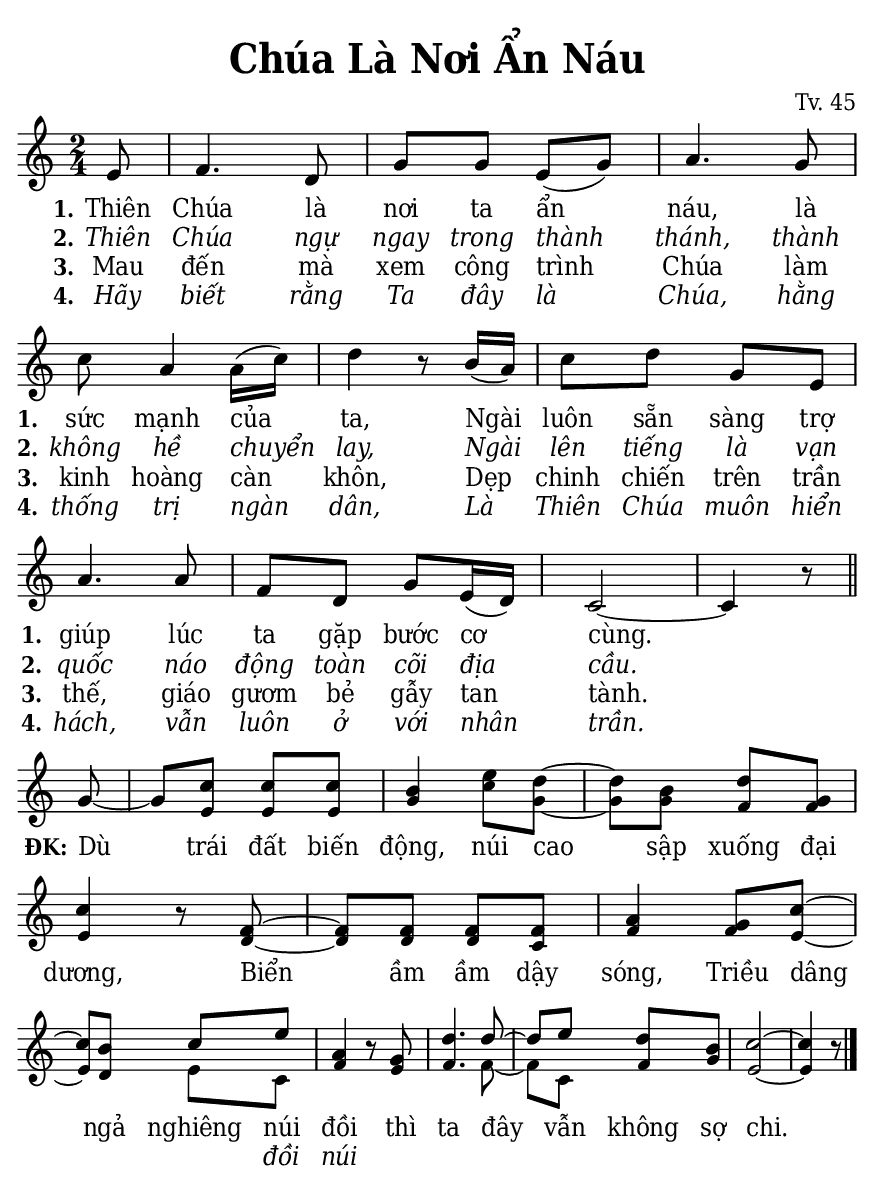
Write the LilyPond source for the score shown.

% Cài đặt chung\
\version "2.22.1"
\include "english.ly"

\header {
  title = \markup { \fontsize #1 "Chúa Là Nơi Ẩn Náu" }
  composer = "Tv. 45"
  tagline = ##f
}

% mã nguồn cho những chức năng chưa hỗ trợ trong phiên bản lilypond hiện tại
% cung cấp bởi cộng đồng lilypond khi gửi email đến lilypond-user@gnu.org
% Đổi kích thước nốt cho bè phụ
notBePhu =
#(define-music-function (font-size music) (number? ly:music?)
   (for-some-music
     (lambda (m)
       (if (music-is-of-type? m 'rhythmic-event)
           (begin
             (set! (ly:music-property m 'tweaks)
                   (cons `(font-size . ,font-size)
                         (ly:music-property m 'tweaks)))
             #t)
           #f))
     music)
   music)

% in số phiên khúc trên mỗi dòng
#(define (add-grob-definition grob-name grob-entry)
     (set! all-grob-descriptions
           (cons ((@@ (lily) completize-grob-entry)
                  (cons grob-name grob-entry))
                 all-grob-descriptions)))

#(add-grob-definition
    'StanzaNumberSpanner
    `((direction . ,LEFT)
      (font-series . bold)
      (padding . 1.0)
      (side-axis . ,X)
      (stencil . ,ly:text-interface::print)
      (X-offset . ,ly:side-position-interface::x-aligned-side)
      (Y-extent . ,grob::always-Y-extent-from-stencil)
      (meta . ((class . Spanner)
               (interfaces . (font-interface
                              side-position-interface
                              stanza-number-interface
                              text-interface))))))

\layout {
    \context {
      \Global
      \grobdescriptions #all-grob-descriptions
    }
    \context {
      \Score
      \remove Stanza_number_align_engraver
      \consists
        #(lambda (context)
           (let ((texts '())
                 (syllables '()))
             (make-engraver
              (acknowledgers
               ((stanza-number-interface engraver grob source-engraver)
                  (set! texts (cons grob texts)))
               ((lyric-syllable-interface engraver grob source-engraver)
                  (set! syllables (cons grob syllables))))
              ((stop-translation-timestep engraver)
                 (for-each
                  (lambda (text)
                    (for-each
                     (lambda (syllable)
                       (ly:pointer-group-interface::add-grob
                        text
                        'side-support-elements
                        syllable))
                     syllables))
                  texts)
                 (set! syllables '())))))
    }
    \context {
      \Lyrics
      \remove Stanza_number_engraver
      \consists
        #(lambda (context)
           (let ((text #f)
                 (last-stanza #f))
             (make-engraver
              ((process-music engraver)
                 (let ((stanza (ly:context-property context 'stanza #f)))
                   (if (and stanza (not (equal? stanza last-stanza)))
                       (let ((column (ly:context-property context
'currentCommandColumn)))
                         (set! last-stanza stanza)
                         (if text
                             (ly:spanner-set-bound! text RIGHT column))
                         (set! text (ly:engraver-make-grob engraver
'StanzaNumberSpanner '()))
                         (ly:grob-set-property! text 'text stanza)
                         (ly:spanner-set-bound! text LEFT column)))))
              ((finalize engraver)
                 (if text
                     (let ((column (ly:context-property context
'currentCommandColumn)))
                       (ly:spanner-set-bound! text RIGHT column)))))))
      \override StanzaNumberSpanner.horizon-padding = 10000
    }
}

stanzaReminderOff =
  \temporary \override StanzaNumberSpanner.after-line-breaking =
     #(lambda (grob)
        ;; Can be replaced with (not (first-broken-spanner? grob)) in 2.23.
        (if (let ((siblings (ly:spanner-broken-into (ly:grob-original grob))))
              (and (pair? siblings)
                   (not (eq? grob (car siblings)))))
            (ly:grob-suicide! grob)))

stanzaReminderOn = \undo \stanzaReminderOff
% kết thúc mã nguồn

% Nhạc phiên khúc
nhacPhienKhucSop = \relative c' {
  \partial 8 e8 |
  f4. d8 |
  g g e (g) |
  a4. g8 |
  c a4 a16 (c) |
  d4 r8 b16 (a) |
  c8 d g, e |
  a4. a8 |
  f d g e16 (d) |
  c2 ~ |
  c4 r8 \bar "||" \break
  
  g'8 ~ |
  g c c c |
  b4 e8 d ~ |
  d b d g, |
  c4 r8 f, ~ |
  f f f f |
  a4 g8 c ~ |
  c b c e |
  a,4 r8 g |
  d'4. d8 ~ |
  d e d b |
  c2 ~ |
  c4 r8 \bar "|."
}

nhacPhienKhucAlto = \relative c' {
  r8 |
  R2*9
  r4.
  g'8 ~ |
  g e e e |
  g4 c8 g ~ |
  g g f f |
  e4 r8 d ~ |
  d d d c |
  f4 f8 e ~ |
  e d e [c] |
  f4 r8 e |
  f4. f8 ~ |
  f [c] f g |
  e2 ~ |
  e4 r8
}

% Lời phiên khúc
loiPhienKhucSop = \lyrics {
  <<
    {
      \set stanza = "1."
      Thiên Chúa là nơi ta ẩn náu,
      là sức mạnh của ta,
      Ngài luôn sẵn sàng trợ giúp
      lúc ta gặp bước cơ cùng.
    }
    \new Lyrics {
	    \set associatedVoice = "beSop"
	    \set stanza = "2."
      \override Lyrics.LyricText.font-shape = #'italic
	    Thiên Chúa ngự ngay trong thành thánh,
	    thành không hề chuyển lay,
	    Ngài lên tiếng là vạn quốc
	    náo động toàn cõi địa cầu.
    }
    \new Lyrics {
	    \set associatedVoice = "beSop"
	    \set stanza = "3."
	    Mau đến mà xem công trình Chúa
	    làm kinh hoàng càn khôn,
	    Dẹp chinh chiến trên trần thế,
	    giáo gươm bẻ gẫy tan tành.
    }
    \new Lyrics {
	    \set associatedVoice = "beSop"
	    \set stanza = "4."
      \override Lyrics.LyricText.font-shape = #'italic
	    Hãy biết rằng Ta đây là Chúa,
	    hằng thống trị ngàn dân,
	    Là Thiên Chúa muôn hiển hách,
	    vẫn luôn ở với nhân trần.
    }
  >>
  \stanzaReminderOff
  \set stanza = "ĐK:"
  Dù trái đất biến động,
  núi cao sập xuống đại dương,
  Biển ầm ầm dậy sóng,
  Triều dâng ngả nghiêng
  <<
    { núi đồi }
    \new Lyrics {
	    \set associatedVoice = "beSop"
	    \override Lyrics.LyricText.font-shape = #'italic
	    đồi núi
	}
  >>
  thì ta đây vẫn không sợ chi.
}

% Dàn trang
\paper {
  #(set-paper-size "a5")
  top-margin = 3\mm
  bottom-margin = 3\mm
  left-margin = 3\mm
  right-margin = 3\mm
  indent = #0
  #(define fonts
	 (make-pango-font-tree "Deja Vu Serif Condensed"
	 		       "Deja Vu Serif Condensed"
			       "Deja Vu Serif Condensed"
			       (/ 20 20)))
  print-page-number = ##f
  page-count = 1
  system-system-spacing = #'((basic-distance . 0.1) (padding . 2))
}

TongNhip = {
  \key c \major \time 2/4
  \set Timing.beamExceptions = #'()
  \set Timing.baseMoment = #(ly:make-moment 1/4)
}

\score {
  \new ChoirStaff <<
    \new Staff \with {
        \consists "Merge_rests_engraver"
        printPartCombineTexts = ##f
      }
      <<
      \new Voice \TongNhip \partCombine 
        \nhacPhienKhucSop
        \notBePhu -1 { \nhacPhienKhucAlto }
      \new NullVoice = beSop \nhacPhienKhucSop
      \new Lyrics \lyricsto beSop \loiPhienKhucSop
      >>
  >>
  \layout {
    \override Lyrics.LyricSpace.minimum-distance = #2
    \override Score.BarNumber.break-visibility = ##(#f #f #f)
    \override Score.SpacingSpanner.uniform-stretching = ##t
  } 
}
